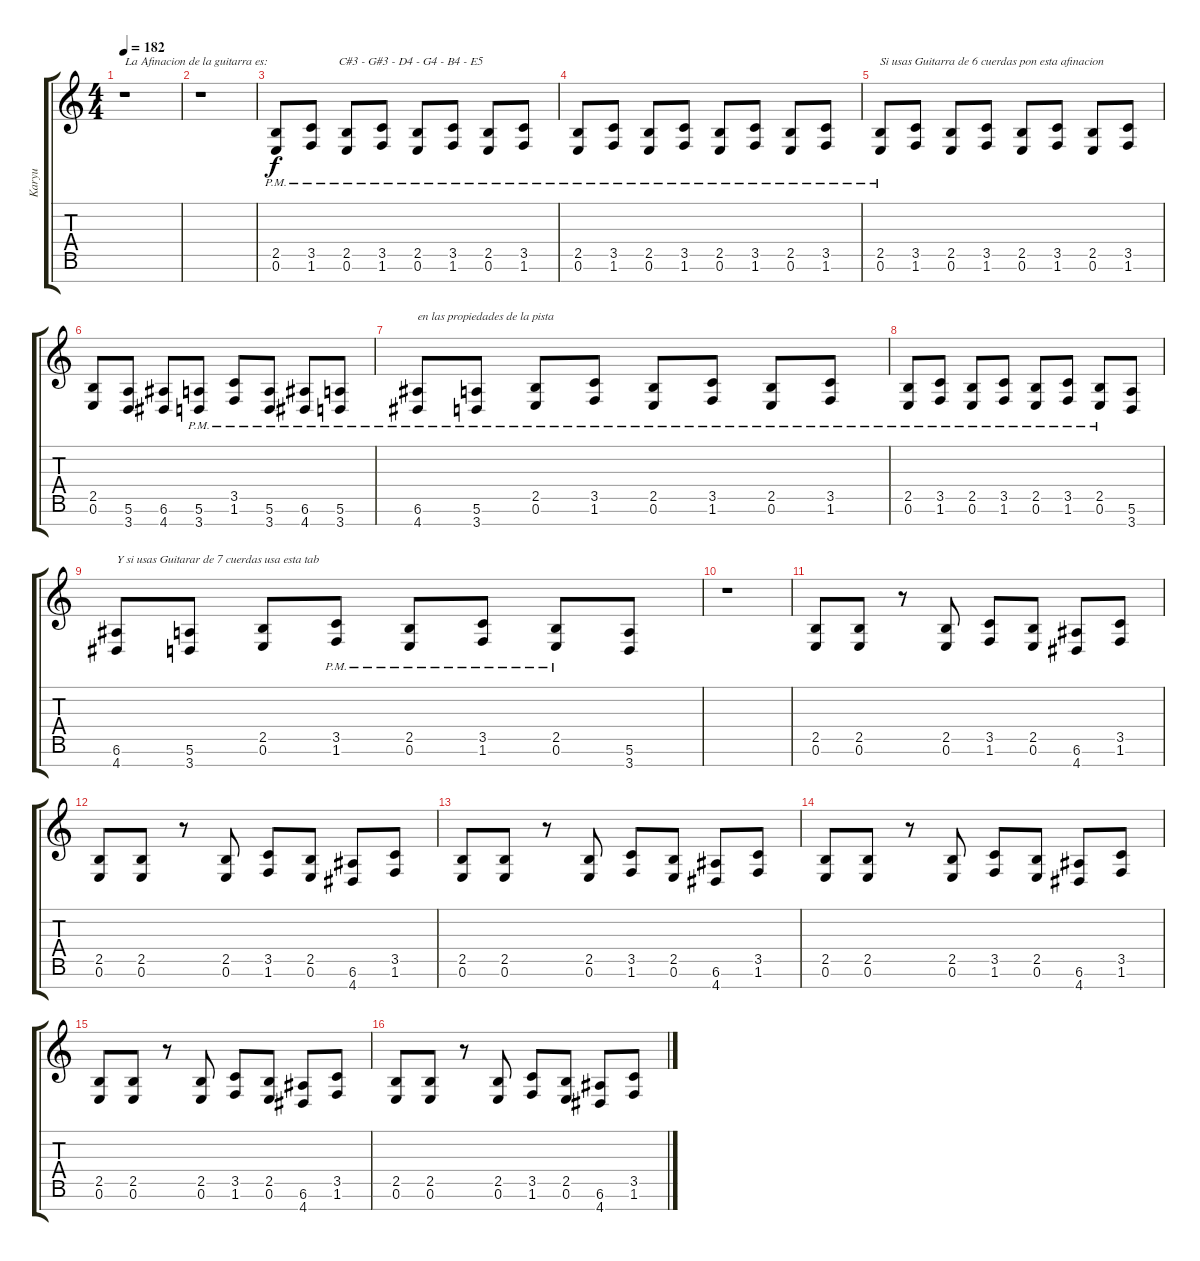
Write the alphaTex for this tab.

\track ("Karyu" "Karyu") {instrument overdrivenguitar}
\staff {score tabs}
\tuning (E4 B3 G3 D3 A2 E2 B1) {hide}
\ts (4 4)
\tempo 182
\clef g2
\ks c
r.1{txt "La Afinacion de la guitarra es:" dy f instrument overdrivenguitar} |
r.1 |
(2.5{pm} 0.6{pm}).8{txt "                     C#3 - G#3 - D4 - G4 - B4 - E5"} (3.5{pm} 1.6{pm}).8 (2.5{pm} 0.6{pm}).8 (3.5{pm} 1.6{pm}).8 (2.5{pm} 0.6{pm}).8 (3.5{pm} 1.6{pm}).8 (2.5{pm} 0.6{pm}).8 (3.5{pm} 1.6{pm}).8 |
(2.5{pm} 0.6{pm}).8 (3.5{pm} 1.6{pm}).8 (2.5{pm} 0.6{pm}).8 (3.5{pm} 1.6{pm}).8 (2.5{pm} 0.6{pm}).8 (3.5{pm} 1.6{pm}).8 (2.5{pm} 0.6{pm}).8 (3.5{pm} 1.6{pm}).8 |
(2.5{pm} 0.6{pm}).8{txt "Si usas Guitarra de 6 cuerdas pon esta afinacion"} (3.5 1.6).8 (2.5 0.6).8 (3.5 1.6).8 (2.5 0.6).8 (3.5 1.6).8 (2.5 0.6).8 (3.5 1.6).8 |
(2.5 0.6).8 (5.6 3.7).8 (6.6 4.7).8 (5.6 3.7{pm}).8 (3.5{pm} 1.6{pm}).8 (5.6 3.7{pm}).8 (6.6{pm} 4.7{pm}).8 (5.6 3.7{pm}).8 |
(6.6{pm} 4.7{pm}).8{txt "en las propiedades de la pista"} (5.6 3.7{pm}).8 (2.5{pm} 0.6{pm}).8 (3.5{pm} 1.6{pm}).8 (2.5{pm} 0.6{pm}).8 (3.5{pm} 1.6{pm}).8 (2.5{pm} 0.6{pm}).8 (3.5{pm} 1.6{pm}).8 |
(2.5{pm} 0.6{pm}).8 (3.5{pm} 1.6{pm}).8 (2.5{pm} 0.6{pm}).8 (3.5{pm} 1.6{pm}).8 (2.5{pm} 0.6{pm}).8 (3.5{pm} 1.6{pm}).8 (2.5{pm} 0.6{pm}).8 (5.6 3.7).8 |
(6.6 4.7).8{txt "Y si usas Guitarar de 7 cuerdas usa esta tab"} (5.6 3.7).8 (2.5 0.6).8 (3.5{pm} 1.6{pm}).8 (2.5{pm} 0.6{pm}).8 (3.5{pm} 1.6{pm}).8 (2.5{pm} 0.6{pm}).8 (5.6 3.7).8 |
r.1 |
(2.5 0.6).8 (2.5 0.6).8 r.8 (2.5 0.6).8 (3.5 1.6).8 (2.5 0.6).8 (6.6 4.7).8 (3.5 1.6).8 |
(2.5 0.6).8 (2.5 0.6).8 r.8 (2.5 0.6).8 (3.5 1.6).8 (2.5 0.6).8 (6.6 4.7).8 (3.5 1.6).8 |
(2.5 0.6).8 (2.5 0.6).8 r.8 (2.5 0.6).8 (3.5 1.6).8 (2.5 0.6).8 (6.6 4.7).8 (3.5 1.6).8 |
(2.5 0.6).8 (2.5 0.6).8 r.8 (2.5 0.6).8 (3.5 1.6).8 (2.5 0.6).8 (6.6 4.7).8 (3.5 1.6).8 |
(2.5 0.6).8 (2.5 0.6).8 r.8 (2.5 0.6).8 (3.5 1.6).8 (2.5 0.6).8 (6.6 4.7).8 (3.5 1.6).8 |
(2.5 0.6).8 (2.5 0.6).8 r.8 (2.5 0.6).8 (3.5 1.6).8 (2.5 0.6).8 (6.6 4.7).8 (3.5 1.6).8
